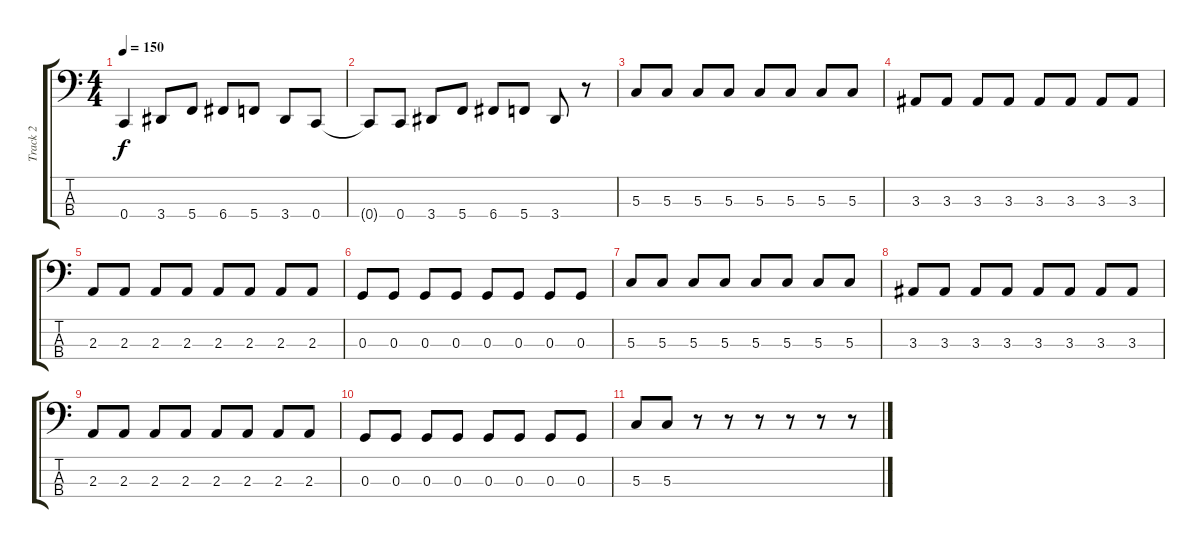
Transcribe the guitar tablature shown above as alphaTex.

\track ("Track 2" "Track 2") {instrument fretlessbass}
\staff {score tabs}
\tuning (F2 C2 G1 C1) {hide}
\ts (4 4)
\tempo 150
\clef f4
\ks c
0.4.4{dy f} 3.4.8 5.4.8 6.4.8 5.4.8 3.4.8 0.4.8 |
0.4{t}.8 0.4.8 3.4.8 5.4.8 6.4.8 5.4.8 3.4.8 r.8 |
5.3.8 5.3.8 5.3.8 5.3.8 5.3.8 5.3.8 5.3.8 5.3.8 |
3.3.8 3.3.8 3.3.8 3.3.8 3.3.8 3.3.8 3.3.8 3.3.8 |
2.3.8 2.3.8 2.3.8 2.3.8 2.3.8 2.3.8 2.3.8 2.3.8 |
0.3.8 0.3.8 0.3.8 0.3.8 0.3.8 0.3.8 0.3.8 0.3.8 |
5.3.8 5.3.8 5.3.8 5.3.8 5.3.8 5.3.8 5.3.8 5.3.8 |
3.3.8 3.3.8 3.3.8 3.3.8 3.3.8 3.3.8 3.3.8 3.3.8 |
2.3.8 2.3.8 2.3.8 2.3.8 2.3.8 2.3.8 2.3.8 2.3.8 |
0.3.8 0.3.8 0.3.8 0.3.8 0.3.8 0.3.8 0.3.8 0.3.8 |
5.3.8 5.3.8 r.8 r.8 r.8 r.8 r.8 r.8
